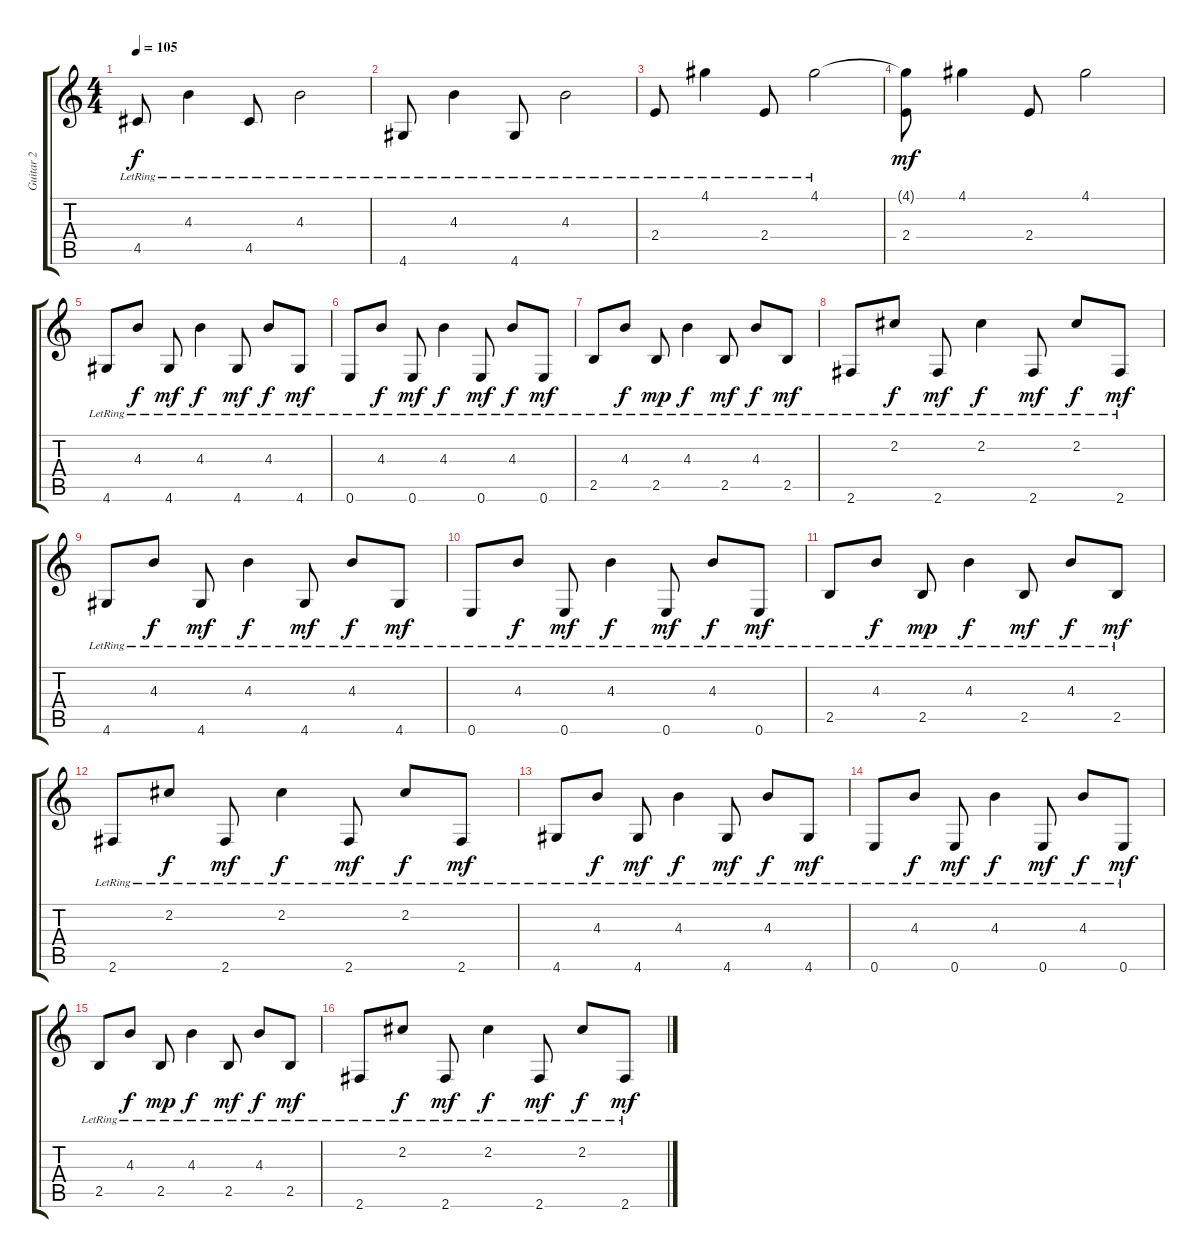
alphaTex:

\track ("Guitar 2" "Guitar 2") {instrument electricguitarjazz}
\staff {score tabs}
\tuning (E4 B3 G3 D3 A2 E2) {hide}
\ts (4 4)
\tempo 105
\clef g2
\ks c
4.5{lr}.8{dy f} 4.3{lr}.4 4.5{lr}.8 4.3{lr}.2 |
4.6{lr}.8 4.3{lr}.4 4.6{lr}.8 4.3{lr}.2 |
2.4{lr}.8 4.1{lr}.4 2.4{lr}.8 4.1{lr}.2 |
(4.1{t} 2.4).8{dy mf} 4.1.4 2.4.8 4.1.2 |
4.6{lr}.8 4.3{lr}.8{dy f} 4.6{lr}.8{dy mf} 4.3{lr}.4{dy f} 4.6{lr}.8{dy mf} 4.3{lr}.8{dy f} 4.6{lr}.8{dy mf} |
0.6{lr}.8 4.3{lr}.8{dy f} 0.6{lr}.8{dy mf} 4.3{lr}.4{dy f} 0.6{lr}.8{dy mf} 4.3{lr}.8{dy f} 0.6{lr}.8{dy mf} |
2.5{lr}.8 4.3{lr}.8{dy f} 2.5{lr}.8{dy mp} 4.3{lr}.4{dy f} 2.5{lr}.8{dy mf} 4.3{lr}.8{dy f} 2.5{lr}.8{dy mf} |
2.6{lr}.8 2.2{lr}.8{dy f} 2.6{lr}.8{dy mf} 2.2{lr}.4{dy f} 2.6{lr}.8{dy mf} 2.2{lr}.8{dy f} 2.6{lr}.8{dy mf} |
4.6{lr}.8 4.3{lr}.8{dy f} 4.6{lr}.8{dy mf} 4.3{lr}.4{dy f} 4.6{lr}.8{dy mf} 4.3{lr}.8{dy f} 4.6{lr}.8{dy mf} |
0.6{lr}.8 4.3{lr}.8{dy f} 0.6{lr}.8{dy mf} 4.3{lr}.4{dy f} 0.6{lr}.8{dy mf} 4.3{lr}.8{dy f} 0.6{lr}.8{dy mf} |
2.5{lr}.8 4.3{lr}.8{dy f} 2.5{lr}.8{dy mp} 4.3{lr}.4{dy f} 2.5{lr}.8{dy mf} 4.3{lr}.8{dy f} 2.5{lr}.8{dy mf} |
2.6{lr}.8 2.2{lr}.8{dy f} 2.6{lr}.8{dy mf} 2.2{lr}.4{dy f} 2.6{lr}.8{dy mf} 2.2{lr}.8{dy f} 2.6{lr}.8{dy mf} |
4.6{lr}.8 4.3{lr}.8{dy f} 4.6{lr}.8{dy mf} 4.3{lr}.4{dy f} 4.6{lr}.8{dy mf} 4.3{lr}.8{dy f} 4.6{lr}.8{dy mf} |
0.6{lr}.8 4.3{lr}.8{dy f} 0.6{lr}.8{dy mf} 4.3{lr}.4{dy f} 0.6{lr}.8{dy mf} 4.3{lr}.8{dy f} 0.6{lr}.8{dy mf} |
2.5{lr}.8 4.3{lr}.8{dy f} 2.5{lr}.8{dy mp} 4.3{lr}.4{dy f} 2.5{lr}.8{dy mf} 4.3{lr}.8{dy f} 2.5{lr}.8{dy mf} |
2.6{lr}.8 2.2{lr}.8{dy f} 2.6{lr}.8{dy mf} 2.2{lr}.4{dy f} 2.6{lr}.8{dy mf} 2.2{lr}.8{dy f} 2.6{lr}.8{dy mf}
